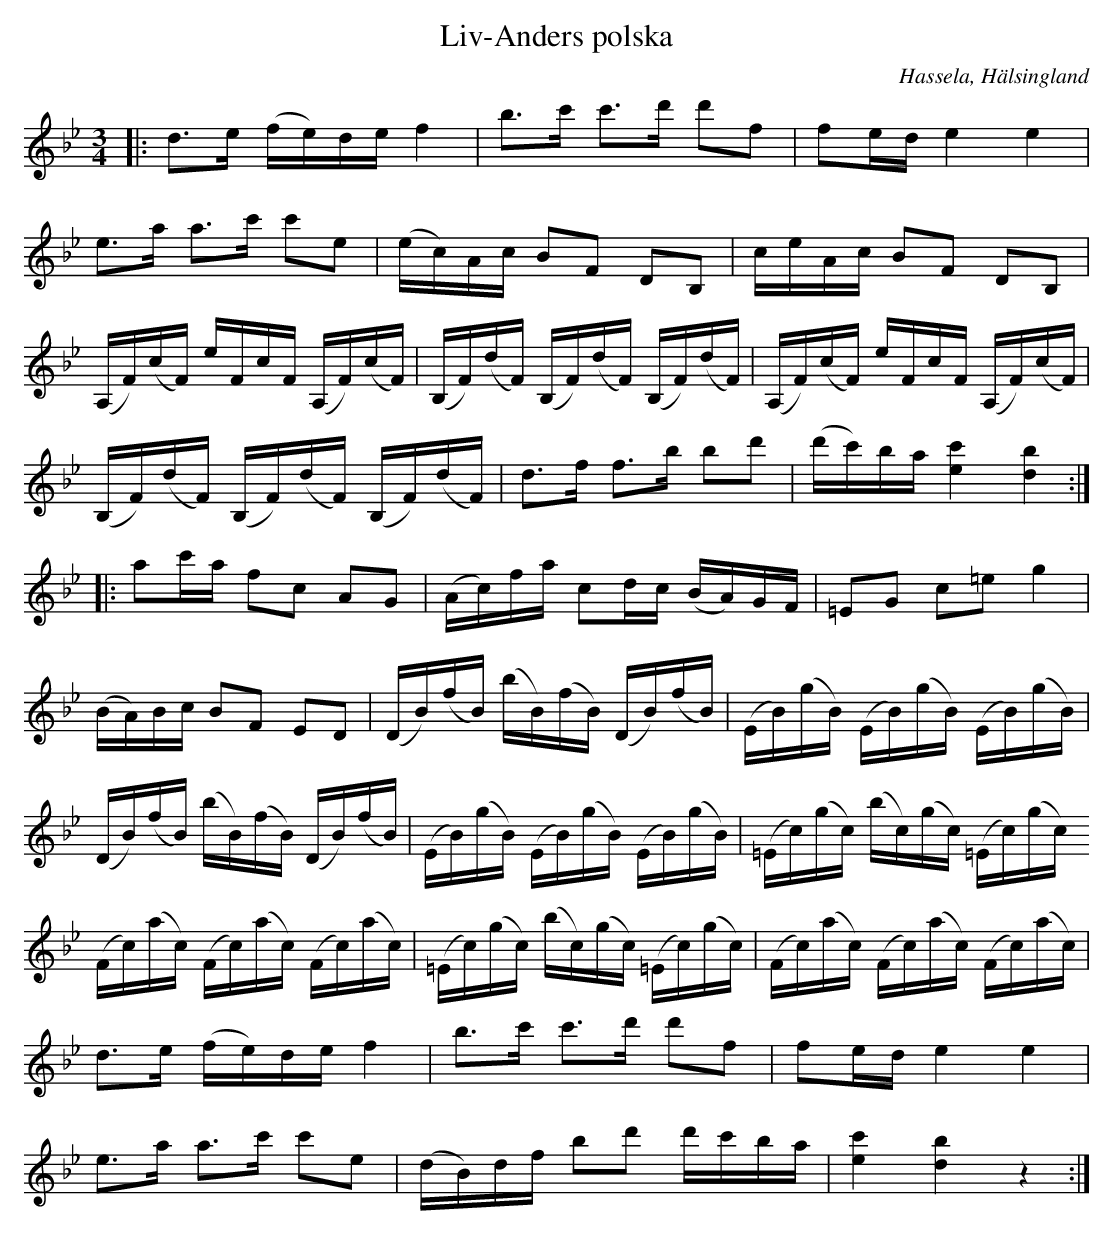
X:1
T: Liv-Anders polska
O: Hassela, Hälsingland
1700-talets Europa och upphovsman till flera "Svenska låtar", bl.a. denna som Järvsö-spelmannen Liv-Ante, Anders Lif ofta spelade.
M: 3/4
L: 1/16
K: Bb
|: d3e (fe)def4 | b3c' c'3d' d'2f2 | f2ede4e4 |
e3a a3c' c'2e2 | (ec)Ac B2F2 D2B,2 | ceAc B2F2 D2B,2 |
(A,F)(cF) eFcF (A,F)(cF) | (B,F)(dF) (B,F)(dF) (B,F)(dF) | (A,F)(cF) eFcF (A,F)(cF) |
(B,F)(dF) (B,F)(dF) (B,F)(dF) | d3f f3b b2d'2 | (d'c')ba [ec']4 [bd]4 :|
|: a2c'a f2c2 A2G2 | (Ac)fa c2dc (BA)GF | =E2G2 c2=e2 g4 |
(BA)Bc B2F2 E2D2 | (DB)(fB) (bB)(fB) (DB)(fB) | (EB)(gB) (EB)(gB) (EB)(gB) |
(DB)(fB) (bB)(fB) (DB)(fB) | (EB)(gB) (EB)(gB) (EB)(gB) | (=Ec)(gc) (bc)(gc) (=Ec)(gc)
(Fc)(ac) (Fc)(ac) (Fc)(ac) | (=Ec)(gc) (bc)(gc) (=Ec)(gc) | (Fc)(ac) (Fc)(ac) (Fc)(ac) |
d3e (fe)de f4 | b3c' c'3d' d'2f2 | f2ed e4e4 |
e3a a3c' c'2e2 | (dB)df b2d'2 d'c'ba | [c'e]4 [bd]4 z4 :|
